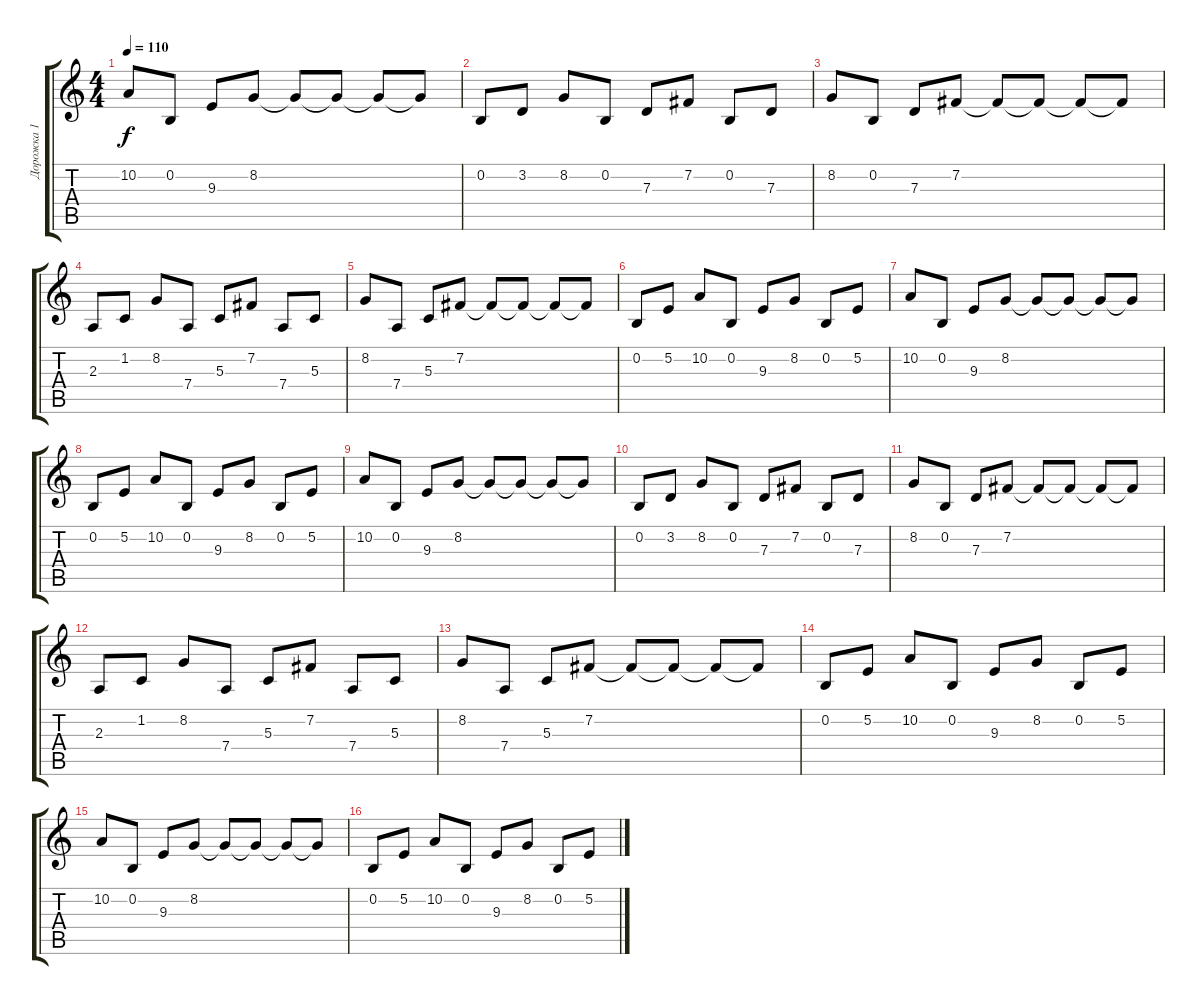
\track ("Дорожка 1" "Дорожка 1") {instrument musicbox}
\staff {score tabs}
\tuning (B4 B3 G3 D3 A2 E2) {hide}
\ts (4 4)
\tempo 110
\clef g2
\ks c
10.2.8{dy f} 0.2.8 9.3.8 8.2.8 8.2{t}.8 8.2{t}.8 8.2{t}.8 8.2{t}.8 |
0.2.8 3.2.8 8.2.8 0.2.8 7.3.8 7.2.8 0.2.8 7.3.8 |
8.2.8 0.2.8 7.3.8 7.2.8 7.2{t}.8 7.2{t}.8 7.2{t}.8 7.2{t}.8 |
2.3.8 1.2.8 8.2.8 7.4.8 5.3.8 7.2.8 7.4.8 5.3.8 |
8.2.8 7.4.8 5.3.8 7.2.8 7.2{t}.8 7.2{t}.8 7.2{t}.8 7.2{t}.8 |
0.2.8 5.2.8 10.2.8 0.2.8 9.3.8 8.2.8 0.2.8 5.2.8 |
10.2.8 0.2.8 9.3.8 8.2.8 8.2{t}.8 8.2{t}.8 8.2{t}.8 8.2{t}.8 |
0.2.8 5.2.8 10.2.8 0.2.8 9.3.8 8.2.8 0.2.8 5.2.8 |
10.2.8 0.2.8 9.3.8 8.2.8 8.2{t}.8 8.2{t}.8 8.2{t}.8 8.2{t}.8 |
0.2.8 3.2.8 8.2.8 0.2.8 7.3.8 7.2.8 0.2.8 7.3.8 |
8.2.8 0.2.8 7.3.8 7.2.8 7.2{t}.8 7.2{t}.8 7.2{t}.8 7.2{t}.8 |
2.3.8 1.2.8 8.2.8 7.4.8 5.3.8 7.2.8 7.4.8 5.3.8 |
8.2.8 7.4.8 5.3.8 7.2.8 7.2{t}.8 7.2{t}.8 7.2{t}.8 7.2{t}.8 |
0.2.8 5.2.8 10.2.8 0.2.8 9.3.8 8.2.8 0.2.8 5.2.8 |
10.2.8 0.2.8 9.3.8 8.2.8 8.2{t}.8 8.2{t}.8 8.2{t}.8 8.2{t}.8 |
0.2.8 5.2.8 10.2.8 0.2.8 9.3.8 8.2.8 0.2.8 5.2.8
